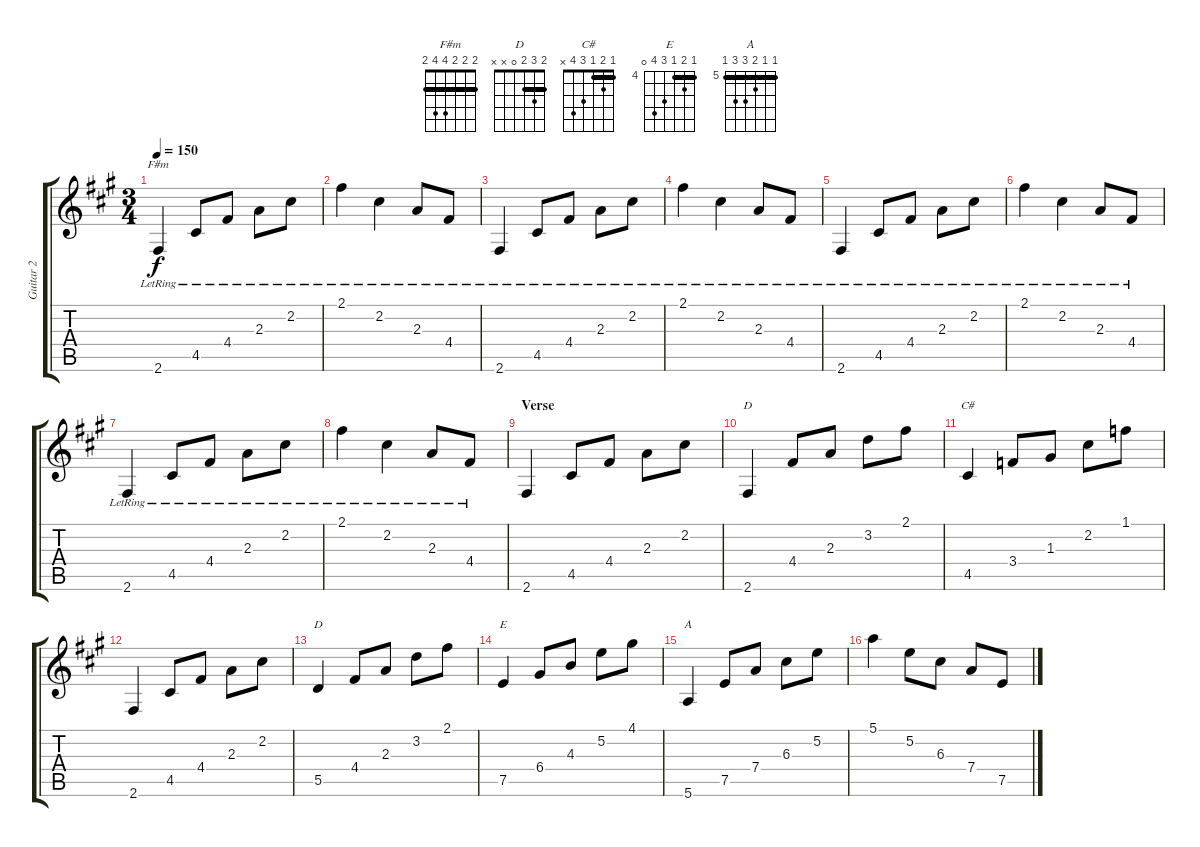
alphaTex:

\track ("Guitar 2" "Guitar 2") {instrument acousticguitarsteel}
\staff {score tabs}
\tuning (E4 B3 G3 D3 A2 E2) {hide}
\chord ("F#m" 2 2 2 4 4 2) {barre 2}
\chord ("D" 2 3 2 4 x 2) {barre 2}
\chord ("C#" 1 2 1 3 4 x) {barre 1}
\chord ("D" 2 3 2 0 x x) {barre 2}
\chord ("E" 4 5 4 6 7 0) {firstfret 4 barre 4}
\chord ("A" 5 5 6 7 7 5) {firstfret 5 barre 5}
\ts (3 4)
\tempo 150
\clef g2
\ks f#minor
2.6{lr}.4{ch "F#m" dy f instrument acousticguitarsteel} 4.5{lr}.8 4.4{lr}.8 2.3{lr}.8 2.2{lr}.8 |
2.1{lr}.4 2.2{lr}.4 2.3{lr}.8 4.4{lr}.8 |
2.6{lr}.4 4.5{lr}.8 4.4{lr}.8 2.3{lr}.8 2.2{lr}.8 |
2.1{lr}.4 2.2{lr}.4 2.3{lr}.8 4.4{lr}.8 |
2.6{lr}.4 4.5{lr}.8 4.4{lr}.8 2.3{lr}.8 2.2{lr}.8 |
2.1{lr}.4 2.2{lr}.4 2.3{lr}.8 4.4{lr}.8 |
2.6{lr}.4 4.5{lr}.8 4.4{lr}.8 2.3{lr}.8 2.2{lr}.8 |
2.1{lr}.4 2.2{lr}.4 2.3{lr}.8 4.4{lr}.8 |
\section ("" "Verse")
2.6.4 4.5.8 4.4.8 2.3.8 2.2.8 |
2.6.4{ch "D"} 4.4.8 2.3.8 3.2.8 2.1.8 |
4.5.4{ch "C#"} 3.4.8 1.3.8 2.2.8 1.1.8 |
2.6.4 4.5.8 4.4.8 2.3.8 2.2.8 |
5.5.4{ch "D"} 4.4.8 2.3.8 3.2.8 2.1.8 |
7.5.4{ch "E"} 6.4.8 4.3.8 5.2.8 4.1.8 |
5.6.4{ch "A"} 7.5.8 7.4.8 6.3.8 5.2.8 |
5.1.4 5.2.8 6.3.8 7.4.8 7.5.8
